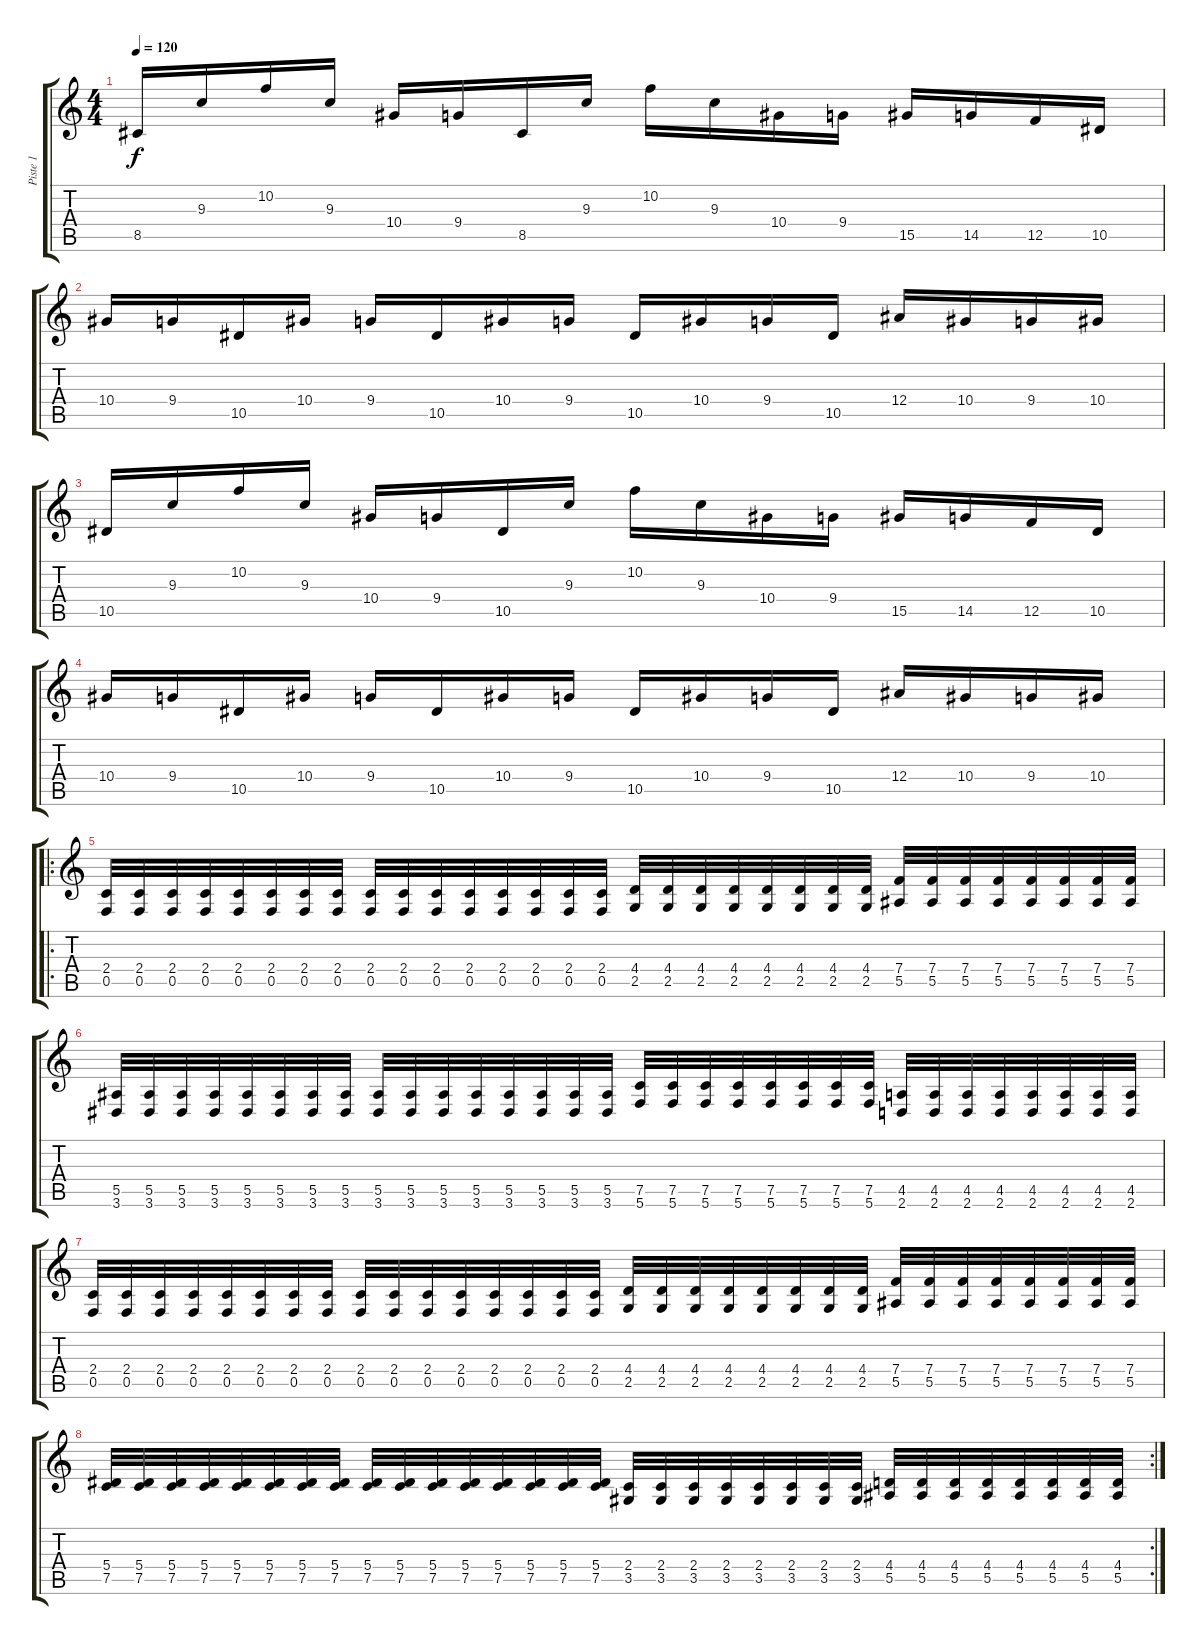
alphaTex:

\track ("Piste 1" "Piste 1") {instrument distortionguitar}
\staff {score tabs}
\tuning (C4 G3 Eb3 Bb2 F2 C2) {hide}
\ts (4 4)
\tempo 120
\clef g2
\ks c
8.5.16{dy f} 9.3.16 10.2.16 9.3.16 10.4.16 9.4.16 8.5.16 9.3.16 10.2.16 9.3.16 10.4.16 9.4.16 15.5.16 14.5.16 12.5.16 10.5.16 |
10.4.16 9.4.16 10.5.16 10.4.16 9.4.16 10.5.16 10.4.16 9.4.16 10.5.16 10.4.16 9.4.16 10.5.16 12.4.16 10.4.16 9.4.16 10.4.16 |
10.5.16 9.3.16 10.2.16 9.3.16 10.4.16 9.4.16 10.5.16 9.3.16 10.2.16 9.3.16 10.4.16 9.4.16 15.5.16 14.5.16 12.5.16 10.5.16 |
10.4.16 9.4.16 10.5.16 10.4.16 9.4.16 10.5.16 10.4.16 9.4.16 10.5.16 10.4.16 9.4.16 10.5.16 12.4.16 10.4.16 9.4.16 10.4.16 |
\ro
(2.4 0.5).32{instrument distortionguitar} (2.4 0.5).32 (2.4 0.5).32 (2.4 0.5).32 (2.4 0.5).32 (2.4 0.5).32 (2.4 0.5).32 (2.4 0.5).32 (2.4 0.5).32 (2.4 0.5).32 (2.4 0.5).32 (2.4 0.5).32 (2.4 0.5).32 (2.4 0.5).32 (2.4 0.5).32 (2.4 0.5).32 (4.4 2.5).32 (4.4 2.5).32 (4.4 2.5).32 (4.4 2.5).32 (4.4 2.5).32 (4.4 2.5).32 (4.4 2.5).32 (4.4 2.5).32 (7.4 5.5).32 (7.4 5.5).32 (7.4 5.5).32 (7.4 5.5).32 (7.4 5.5).32 (7.4 5.5).32 (7.4 5.5).32 (7.4 5.5).32 |
(5.5 3.6).32 (5.5 3.6).32 (5.5 3.6).32 (5.5 3.6).32 (5.5 3.6).32 (5.5 3.6).32 (5.5 3.6).32 (5.5 3.6).32 (5.5 3.6).32 (5.5 3.6).32 (5.5 3.6).32 (5.5 3.6).32 (5.5 3.6).32 (5.5 3.6).32 (5.5 3.6).32 (5.5 3.6).32 (7.5 5.6).32 (7.5 5.6).32 (7.5 5.6).32 (7.5 5.6).32 (7.5 5.6).32 (7.5 5.6).32 (7.5 5.6).32 (7.5 5.6).32 (4.5 2.6).32 (4.5 2.6).32 (4.5 2.6).32 (4.5 2.6).32 (4.5 2.6).32 (4.5 2.6).32 (4.5 2.6).32 (4.5 2.6).32 |
(2.4 0.5).32 (2.4 0.5).32 (2.4 0.5).32 (2.4 0.5).32 (2.4 0.5).32 (2.4 0.5).32 (2.4 0.5).32 (2.4 0.5).32 (2.4 0.5).32 (2.4 0.5).32 (2.4 0.5).32 (2.4 0.5).32 (2.4 0.5).32 (2.4 0.5).32 (2.4 0.5).32 (2.4 0.5).32 (4.4 2.5).32 (4.4 2.5).32 (4.4 2.5).32 (4.4 2.5).32 (4.4 2.5).32 (4.4 2.5).32 (4.4 2.5).32 (4.4 2.5).32 (7.4 5.5).32 (7.4 5.5).32 (7.4 5.5).32 (7.4 5.5).32 (7.4 5.5).32 (7.4 5.5).32 (7.4 5.5).32 (7.4 5.5).32 |
\rc 2
(5.4 7.5).32 (5.4 7.5).32 (5.4 7.5).32 (5.4 7.5).32 (5.4 7.5).32 (5.4 7.5).32 (5.4 7.5).32 (5.4 7.5).32 (5.4 7.5).32 (5.4 7.5).32 (5.4 7.5).32 (5.4 7.5).32 (5.4 7.5).32 (5.4 7.5).32 (5.4 7.5).32 (5.4 7.5).32 (2.4 3.5).32 (2.4 3.5).32 (2.4 3.5).32 (2.4 3.5).32 (2.4 3.5).32 (2.4 3.5).32 (2.4 3.5).32 (2.4 3.5).32 (4.4 5.5).32 (4.4 5.5).32 (4.4 5.5).32 (4.4 5.5).32 (4.4 5.5).32 (4.4 5.5).32 (4.4 5.5).32 (4.4 5.5).32
